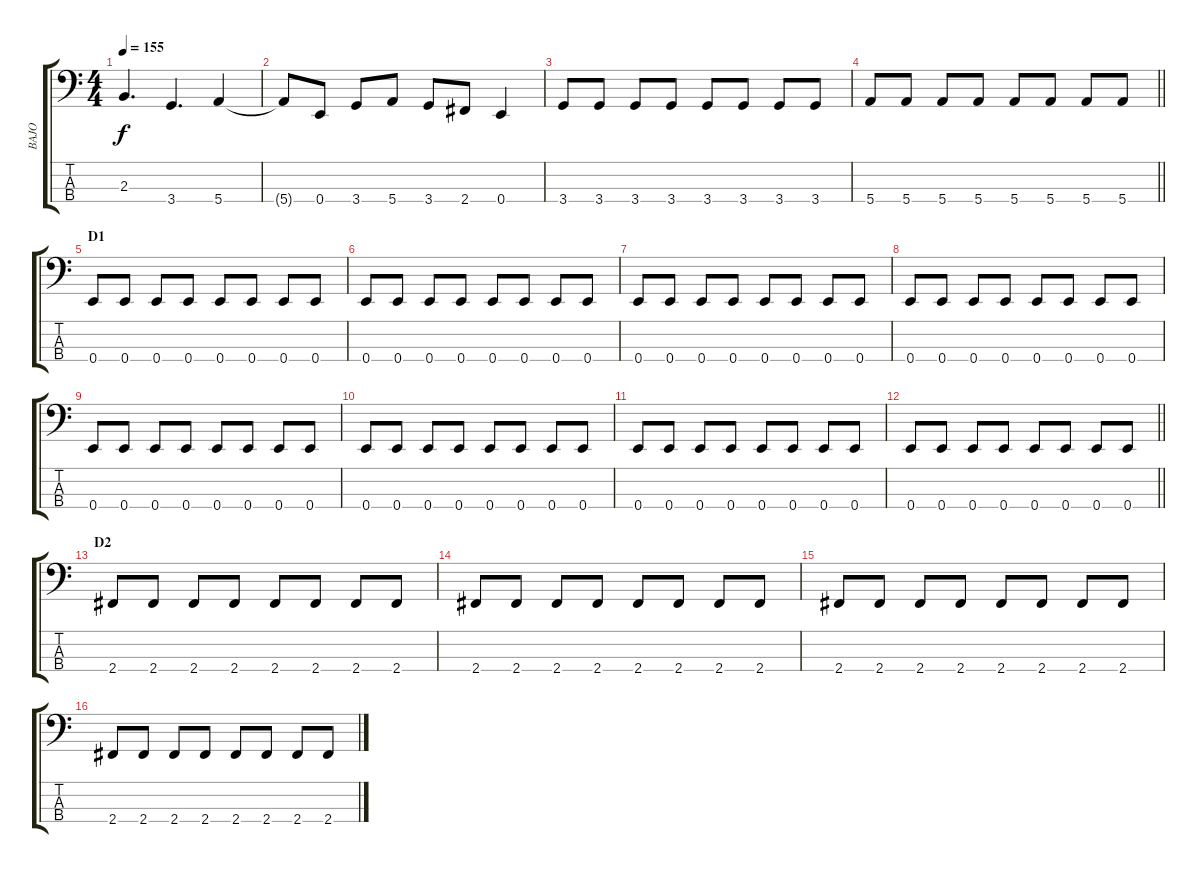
\track ("BAJO" "BAJO") {instrument electricbassfinger}
\staff {score tabs}
\tuning (G2 D2 A1 E1) {hide}
\ts (4 4)
\tempo 155
\clef f4
\ks c
2.3.4{d dy f} 3.4.4{d} 5.4.4 |
5.4{t}.8 0.4.8 3.4.8 5.4.8 3.4.8 2.4.8 0.4.4 |
3.4.8 3.4.8 3.4.8 3.4.8 3.4.8 3.4.8 3.4.8 3.4.8 |
\barLineRight lightlight
5.4.8 5.4.8 5.4.8 5.4.8 5.4.8 5.4.8 5.4.8 5.4.8 |
\section ("" "D1")
0.4.8 0.4.8 0.4.8 0.4.8 0.4.8 0.4.8 0.4.8 0.4.8 |
0.4.8 0.4.8 0.4.8 0.4.8 0.4.8 0.4.8 0.4.8 0.4.8 |
0.4.8 0.4.8 0.4.8 0.4.8 0.4.8 0.4.8 0.4.8 0.4.8 |
0.4.8 0.4.8 0.4.8 0.4.8 0.4.8 0.4.8 0.4.8 0.4.8 |
0.4.8 0.4.8 0.4.8 0.4.8 0.4.8 0.4.8 0.4.8 0.4.8 |
0.4.8 0.4.8 0.4.8 0.4.8 0.4.8 0.4.8 0.4.8 0.4.8 |
0.4.8 0.4.8 0.4.8 0.4.8 0.4.8 0.4.8 0.4.8 0.4.8 |
\barLineRight lightlight
0.4.8 0.4.8 0.4.8 0.4.8 0.4.8 0.4.8 0.4.8 0.4.8 |
\section ("" "D2")
2.4.8 2.4.8 2.4.8 2.4.8 2.4.8 2.4.8 2.4.8 2.4.8 |
2.4.8 2.4.8 2.4.8 2.4.8 2.4.8 2.4.8 2.4.8 2.4.8 |
2.4.8 2.4.8 2.4.8 2.4.8 2.4.8 2.4.8 2.4.8 2.4.8 |
2.4.8 2.4.8 2.4.8 2.4.8 2.4.8 2.4.8 2.4.8 2.4.8
